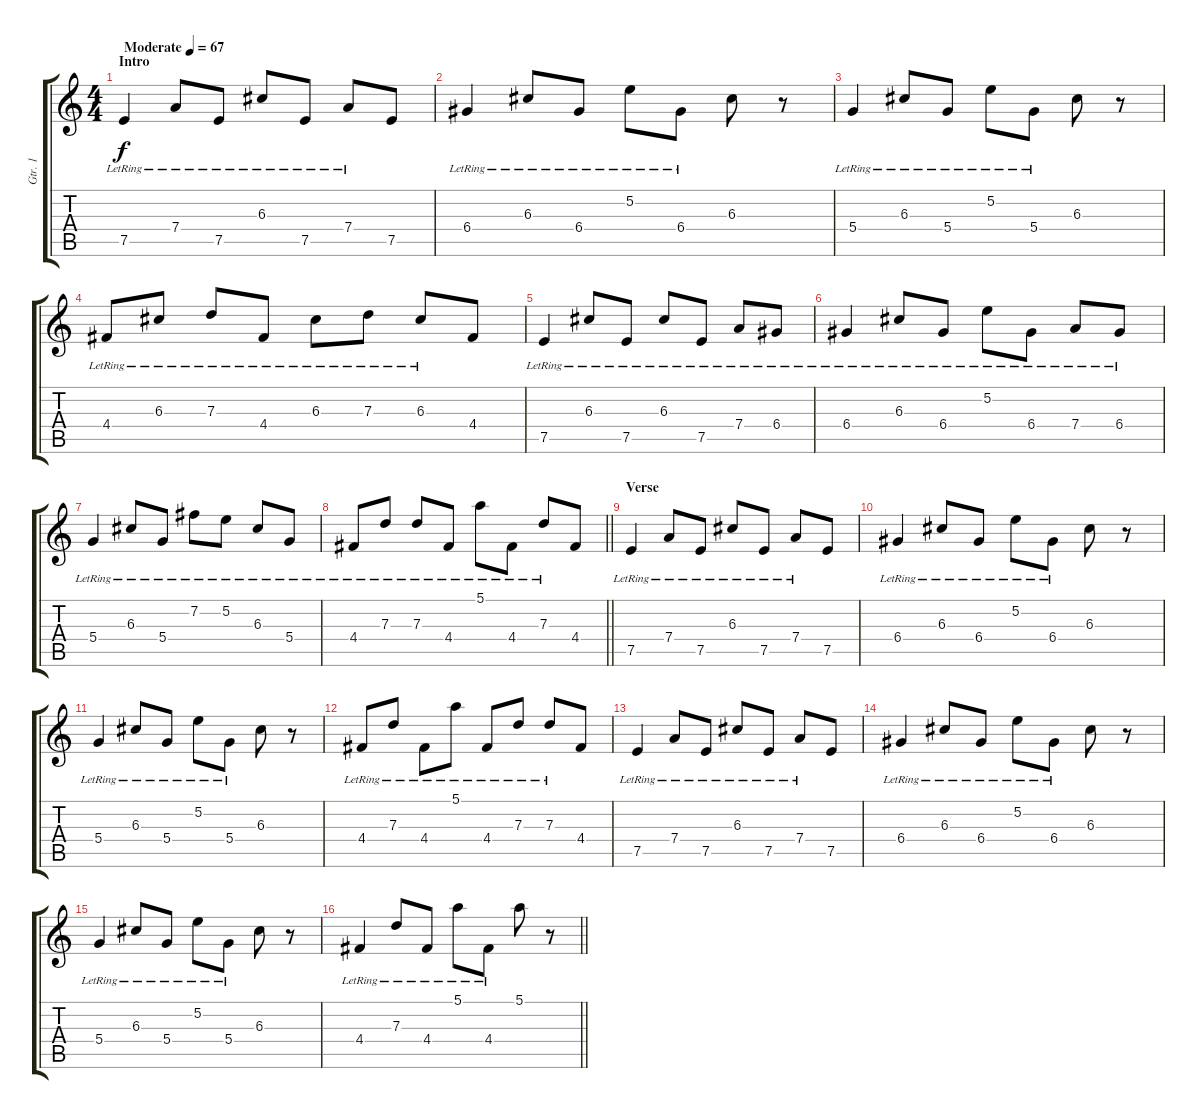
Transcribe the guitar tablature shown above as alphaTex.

\track ("Gtr. 1" "Gtr. 1") {instrument electricguitarclean}
\staff {score tabs}
\tuning (E4 B3 G3 D3 A2 E2) {hide}
\ts (4 4)
\section ("" "Intro")
\tempo (67 "Moderate")
\clef g2
\ks c
7.5{lr}.4{dy f instrument electricguitarclean} 7.4{lr}.8 7.5{lr}.8 6.3{lr}.8 7.5{lr}.8 7.4{lr}.8 7.5.8 |
6.4{lr}.4 6.3{lr}.8 6.4{lr}.8 5.2{lr}.8 6.4{lr}.8 6.3.8 r.8 |
5.4{lr}.4 6.3{lr}.8 5.4{lr}.8 5.2{lr}.8 5.4{lr}.8 6.3.8 r.8 |
4.4{lr}.8 6.3{lr}.8 7.3{lr}.8 4.4{lr}.8 6.3{lr}.8 7.3{lr}.8 6.3{lr}.8 4.4.8 |
7.5{lr}.4 6.3{lr}.8 7.5{lr}.8 6.3{lr}.8 7.5{lr}.8 7.4{lr}.8 6.4{lr}.8 |
6.4{lr}.4 6.3{lr}.8 6.4{lr}.8 5.2{lr}.8 6.4{lr}.8 7.4{lr}.8 6.4{lr}.8 |
5.4{lr}.4 6.3{lr}.8 5.4{lr}.8 7.2{lr}.8 5.2{lr}.8 6.3{lr}.8 5.4{lr}.8 |
\barLineRight lightlight
4.4{lr}.8 7.3{lr}.8 7.3{lr}.8 4.4{lr}.8 5.1{lr}.8 4.4{lr}.8 7.3{lr}.8 4.4.8 |
\section ("" "Verse")
7.5{lr}.4 7.4{lr}.8 7.5{lr}.8 6.3{lr}.8 7.5{lr}.8 7.4{lr}.8 7.5.8 |
6.4{lr}.4 6.3{lr}.8 6.4{lr}.8 5.2{lr}.8 6.4{lr}.8 6.3.8 r.8 |
5.4{lr}.4 6.3{lr}.8 5.4{lr}.8 5.2{lr}.8 5.4{lr}.8 6.3.8 r.8 |
4.4{lr}.8 7.3{lr}.8 4.4{lr}.8 5.1{lr}.8 4.4{lr}.8 7.3{lr}.8 7.3{lr}.8 4.4.8 |
7.5{lr}.4 7.4{lr}.8 7.5{lr}.8 6.3{lr}.8 7.5{lr}.8 7.4{lr}.8 7.5.8 |
6.4{lr}.4 6.3{lr}.8 6.4{lr}.8 5.2{lr}.8 6.4{lr}.8 6.3.8 r.8 |
5.4{lr}.4 6.3{lr}.8 5.4{lr}.8 5.2{lr}.8 5.4{lr}.8 6.3.8 r.8 |
\barLineRight lightlight
4.4{lr}.4 7.3{lr}.8 4.4{lr}.8 5.1{lr}.8 4.4{lr}.8 5.1.8 r.8
